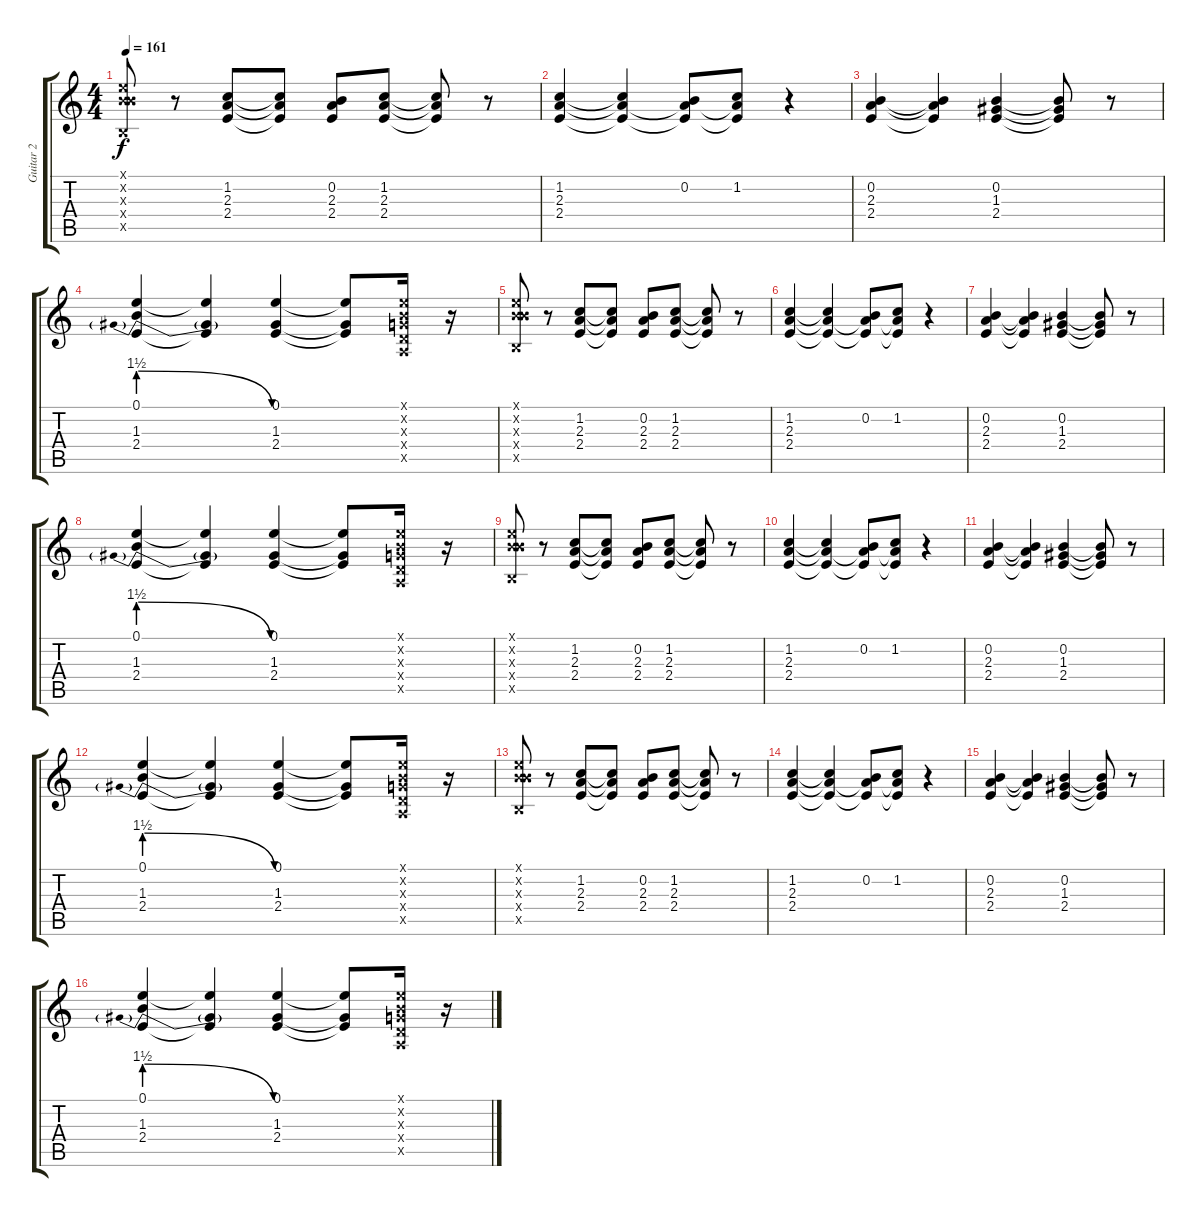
\track ("Guitar 2" "Guitar 2") {instrument acousticguitarnylon}
\staff {score tabs}
\tuning (E4 B3 G3 D3 A2 E2) {hide}
\ts (4 4)
\tempo 161
\clef g2
\ks c
(0.1{x} 0.2{x} 4.3{x} 9.4{x} 2.5{x}).8{dy f} r.8 (1.2 2.3 2.4).8 (1.2{t} 2.3{t} 2.4{t}).8 (0.2 2.3 2.4).8 (1.2 2.3 2.4).8 (1.2{t} 2.3{t} 2.4{t}).8 r.8 |
(1.2 2.3 2.4).4 (1.2{t} 2.3{t} 2.4{t}).4 (0.2 2.3{t} 2.4{t}).8 (1.2 2.3{t} 2.4{t}).8 r.4 |
(0.2 2.3 2.4).4 (0.2{t} 2.3{t} 2.4{t}).4 (0.2 1.3 2.4).4 (0.2{t} 1.3{t} 2.4{t}).8 r.8 |
(0.1 1.3{be (prebendrelease 0 6 60 0)} 2.4).4 (0.1{t} 1.3{t} 2.4{t}).4 (0.1 1.3 2.4).4 (0.1{t} 1.3{t} 2.4{t}).8 (0.1{x} 0.2{x} 0.3{x} 0.4{x} 0.5{x}).16 r.16 |
(0.1{x} 0.2{x} 4.3{x} 9.4{x} 2.5{x}).8 r.8 (1.2 2.3 2.4).8 (1.2{t} 2.3{t} 2.4{t}).8 (0.2 2.3 2.4).8 (1.2 2.3 2.4).8 (1.2{t} 2.3{t} 2.4{t}).8 r.8 |
(1.2 2.3 2.4).4 (1.2{t} 2.3{t} 2.4{t}).4 (0.2 2.3{t} 2.4{t}).8 (1.2 2.3{t} 2.4{t}).8 r.4 |
(0.2 2.3 2.4).4 (0.2{t} 2.3{t} 2.4{t}).4 (0.2 1.3 2.4).4 (0.2{t} 1.3{t} 2.4{t}).8 r.8 |
(0.1 1.3{be (prebendrelease 0 6 60 0)} 2.4).4 (0.1{t} 1.3{t} 2.4{t}).4 (0.1 1.3 2.4).4 (0.1{t} 1.3{t} 2.4{t}).8 (0.1{x} 0.2{x} 0.3{x} 0.4{x} 0.5{x}).16 r.16 |
(0.1{x} 0.2{x} 4.3{x} 9.4{x} 2.5{x}).8 r.8 (1.2 2.3 2.4).8 (1.2{t} 2.3{t} 2.4{t}).8 (0.2 2.3 2.4).8 (1.2 2.3 2.4).8 (1.2{t} 2.3{t} 2.4{t}).8 r.8 |
(1.2 2.3 2.4).4 (1.2{t} 2.3{t} 2.4{t}).4 (0.2 2.3{t} 2.4{t}).8 (1.2 2.3{t} 2.4{t}).8 r.4 |
(0.2 2.3 2.4).4 (0.2{t} 2.3{t} 2.4{t}).4 (0.2 1.3 2.4).4 (0.2{t} 1.3{t} 2.4{t}).8 r.8 |
(0.1 1.3{be (prebendrelease 0 6 60 0)} 2.4).4 (0.1{t} 1.3{t} 2.4{t}).4 (0.1 1.3 2.4).4 (0.1{t} 1.3{t} 2.4{t}).8 (0.1{x} 0.2{x} 0.3{x} 0.4{x} 0.5{x}).16 r.16 |
(0.1{x} 0.2{x} 4.3{x} 9.4{x} 2.5{x}).8 r.8 (1.2 2.3 2.4).8 (1.2{t} 2.3{t} 2.4{t}).8 (0.2 2.3 2.4).8 (1.2 2.3 2.4).8 (1.2{t} 2.3{t} 2.4{t}).8 r.8 |
(1.2 2.3 2.4).4 (1.2{t} 2.3{t} 2.4{t}).4 (0.2 2.3{t} 2.4{t}).8 (1.2 2.3{t} 2.4{t}).8 r.4 |
(0.2 2.3 2.4).4 (0.2{t} 2.3{t} 2.4{t}).4 (0.2 1.3 2.4).4 (0.2{t} 1.3{t} 2.4{t}).8 r.8 |
(0.1 1.3{be (prebendrelease 0 6 60 0)} 2.4).4 (0.1{t} 1.3{t} 2.4{t}).4 (0.1 1.3 2.4).4 (0.1{t} 1.3{t} 2.4{t}).8 (0.1{x} 0.2{x} 0.3{x} 0.4{x} 0.5{x}).16 r.16
